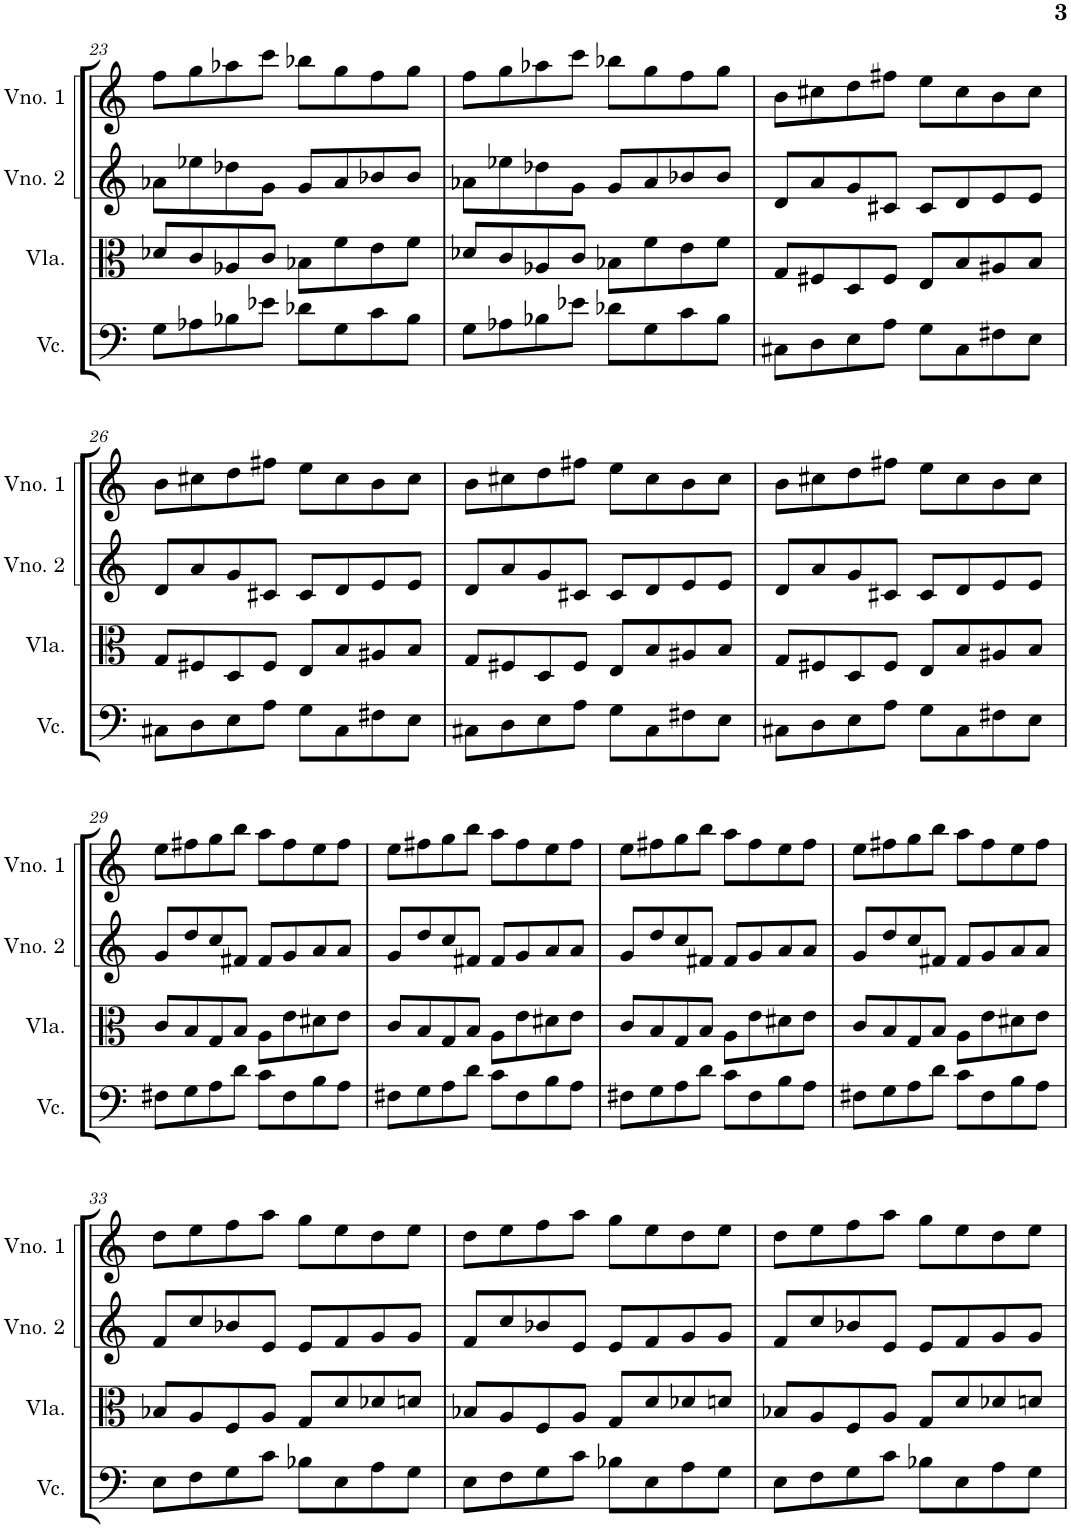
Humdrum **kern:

**kern	**kern	**kern	**kern
*part4	*part3	*part2	*part1
*staff4	*staff3	*staff2	*staff1
*I"Violoncelo	*I"Viola	*I"Violino 2	*I"Violino 1
*I'Vc.	*I'Vla.	*I'Vno. 2	*I'Vno. 1
!!LO:PB:g=z
*clefF4	*clefC3	*clefG2	*clefG2
*k[]	*k[]	*k[]	*k[]
*M4/4	*M4/4	*M4/4	*M4/4
=23	=23	=23	=23
8G\L	8d-X/L	8a-X\L	8ff\L
8A-X\	8c/	8ee-X\	8gg\
8B-X\	8A-X/	8dd-X\	8aa-X\
8e-X\J	8c/J	8g\J	8ccc\J
8d-X\L	8B-X\L	8g/L	8bb-X\L
8G\	8f\	8a-/	8gg\
8c\	8e\	8b-X/	8ff\
8B-\J	8f\J	8b-/J	8gg\J
=24	=24	=24	=24
8G\L	8d-X/L	8a-X\L	8ff\L
8A-X\	8c/	8ee-X\	8gg\
8B-X\	8A-X/	8dd-X\	8aa-X\
8e-X\J	8c/J	8g\J	8ccc\J
8d-X\L	8B-X\L	8g/L	8bb-X\L
8G\	8f\	8a-/	8gg\
8c\	8e\	8b-X/	8ff\
8B-\J	8f\J	8b-/J	8gg\J
=25	=25	=25	=25
8C#X\L	8G/L	8d/L	8b\L
8D\	8F#X/	8a/	8cc#X\
8E\	8D/	8g/	8dd\
8A\J	8F#/J	8c#X/J	8ff#X\J
8G\L	8E/L	8c#/L	8ee\L
8C#\	8B/	8d/	8cc#\
8F#X\	8A#X/	8e/	8b\
8E\J	8B/J	8e/J	8cc#\J
!!LO:LB:g=z
=26	=26	=26	=26
8C#X\L	8G/L	8d/L	8b\L
8D\	8F#X/	8a/	8cc#X\
8E\	8D/	8g/	8dd\
8A\J	8F#/J	8c#X/J	8ff#X\J
8G\L	8E/L	8c#/L	8ee\L
8C#\	8B/	8d/	8cc#\
8F#X\	8A#X/	8e/	8b\
8E\J	8B/J	8e/J	8cc#\J
=27	=27	=27	=27
8C#X\L	8G/L	8d/L	8b\L
8D\	8F#X/	8a/	8cc#X\
8E\	8D/	8g/	8dd\
8A\J	8F#/J	8c#X/J	8ff#X\J
8G\L	8E/L	8c#/L	8ee\L
8C#\	8B/	8d/	8cc#\
8F#X\	8A#X/	8e/	8b\
8E\J	8B/J	8e/J	8cc#\J
=28	=28	=28	=28
8C#X\L	8G/L	8d/L	8b\L
8D\	8F#X/	8a/	8cc#X\
8E\	8D/	8g/	8dd\
8A\J	8F#/J	8c#X/J	8ff#X\J
8G\L	8E/L	8c#/L	8ee\L
8C#\	8B/	8d/	8cc#\
8F#X\	8A#X/	8e/	8b\
8E\J	8B/J	8e/J	8cc#\J
!!LO:LB:g=z
=29	=29	=29	=29
8F#X\L	8c/L	8g/L	8ee\L
8G\	8B/	8dd/	8ff#X\
8A\	8G/	8cc/	8gg\
8d\J	8B/J	8f#X/J	8bb\J
8c\L	8A\L	8f#/L	8aa\L
8F#\	8e\	8g/	8ff#\
8B\	8d#X\	8a/	8ee\
8A\J	8e\J	8a/J	8ff#\J
=30	=30	=30	=30
8F#X\L	8c/L	8g/L	8ee\L
8G\	8B/	8dd/	8ff#X\
8A\	8G/	8cc/	8gg\
8d\J	8B/J	8f#X/J	8bb\J
8c\L	8A\L	8f#/L	8aa\L
8F#\	8e\	8g/	8ff#\
8B\	8d#X\	8a/	8ee\
8A\J	8e\J	8a/J	8ff#\J
=31	=31	=31	=31
8F#X\L	8c/L	8g/L	8ee\L
8G\	8B/	8dd/	8ff#X\
8A\	8G/	8cc/	8gg\
8d\J	8B/J	8f#X/J	8bb\J
8c\L	8A\L	8f#/L	8aa\L
8F#\	8e\	8g/	8ff#\
8B\	8d#X\	8a/	8ee\
8A\J	8e\J	8a/J	8ff#\J
=32	=32	=32	=32
8F#X\L	8c/L	8g/L	8ee\L
8G\	8B/	8dd/	8ff#X\
8A\	8G/	8cc/	8gg\
8d\J	8B/J	8f#X/J	8bb\J
8c\L	8A\L	8f#/L	8aa\L
8F#\	8e\	8g/	8ff#\
8B\	8d#X\	8a/	8ee\
8A\J	8e\J	8a/J	8ff#\J
!!LO:LB:g=z
=33	=33	=33	=33
8E\L	8B-X/L	8f/L	8dd\L
8F\	8A/	8cc/	8ee\
8G\	8F/	8b-X/	8ff\
8c\J	8A/J	8e/J	8aa\J
8B-X\L	8G/L	8e/L	8gg\L
8E\	8d/	8f/	8ee\
8A\	8d-X/	8g/	8dd\
8G\J	8dn/J	8g/J	8ee\J
=34	=34	=34	=34
8E\L	8B-X/L	8f/L	8dd\L
8F\	8A/	8cc/	8ee\
8G\	8F/	8b-X/	8ff\
8c\J	8A/J	8e/J	8aa\J
8B-X\L	8G/L	8e/L	8gg\L
8E\	8d/	8f/	8ee\
8A\	8d-X/	8g/	8dd\
8G\J	8dn/J	8g/J	8ee\J
=35	=35	=35	=35
8E\L	8B-X/L	8f/L	8dd\L
8F\	8A/	8cc/	8ee\
8G\	8F/	8b-X/	8ff\
8c\J	8A/J	8e/J	8aa\J
8B-X\L	8G/L	8e/L	8gg\L
8E\	8d/	8f/	8ee\
8A\	8d-X/	8g/	8dd\
8G\J	8dn/J	8g/J	8ee\J
=	=	=	=
*-	*-	*-	*-
